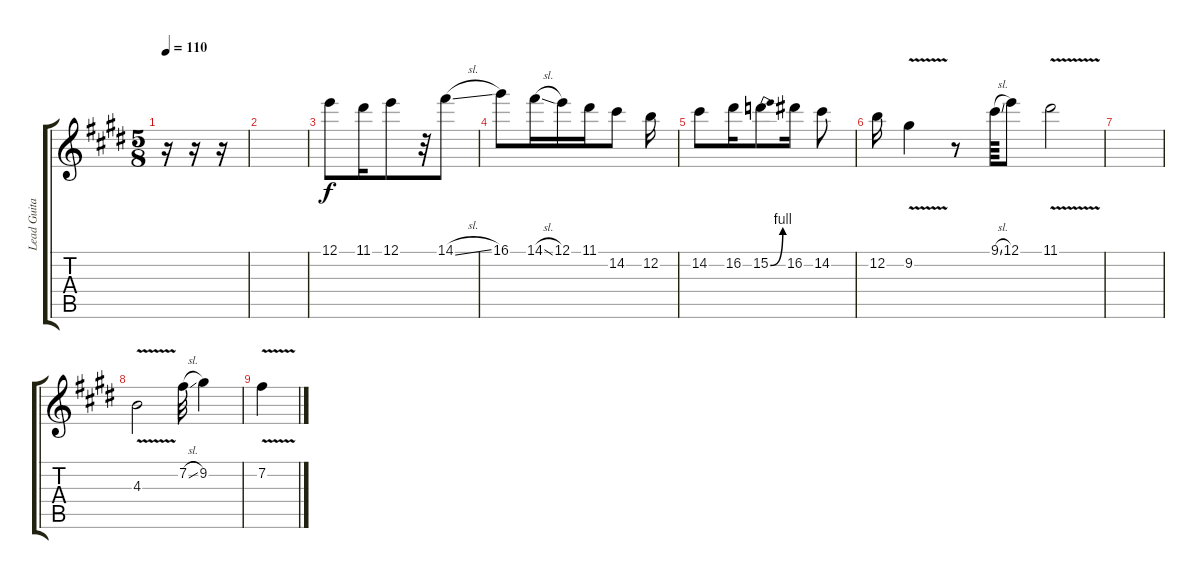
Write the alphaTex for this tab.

\track ("Lead Guitar 2" "Lead Guita") {instrument overdrivenguitar}
\staff {score tabs}
\tuning (E4 B3 G3 D3 A2 E2) {hide}
\ts (5 8)
\tempo 110
\clef g2
\ks e
r.16{dy f} r.16 r.16 |
|
12.1.8 11.1.16 12.1.8 r.32 14.1{sl}.8 |
16.1.8 14.1{sl}.16 12.1.16 11.1.16 14.2.8 12.2.16 |
14.2.8 16.2.16 15.2{be (bend 0 0 60 4)}.8 16.2.16 14.2.8 |
12.2.16 9.2{v}.4 r.8 9.1{sl}.64 12.1.8 11.1{v}.2 |
|
4.3{v}.2 7.2{sl}.32 9.2.4 |
7.2{v}.4
